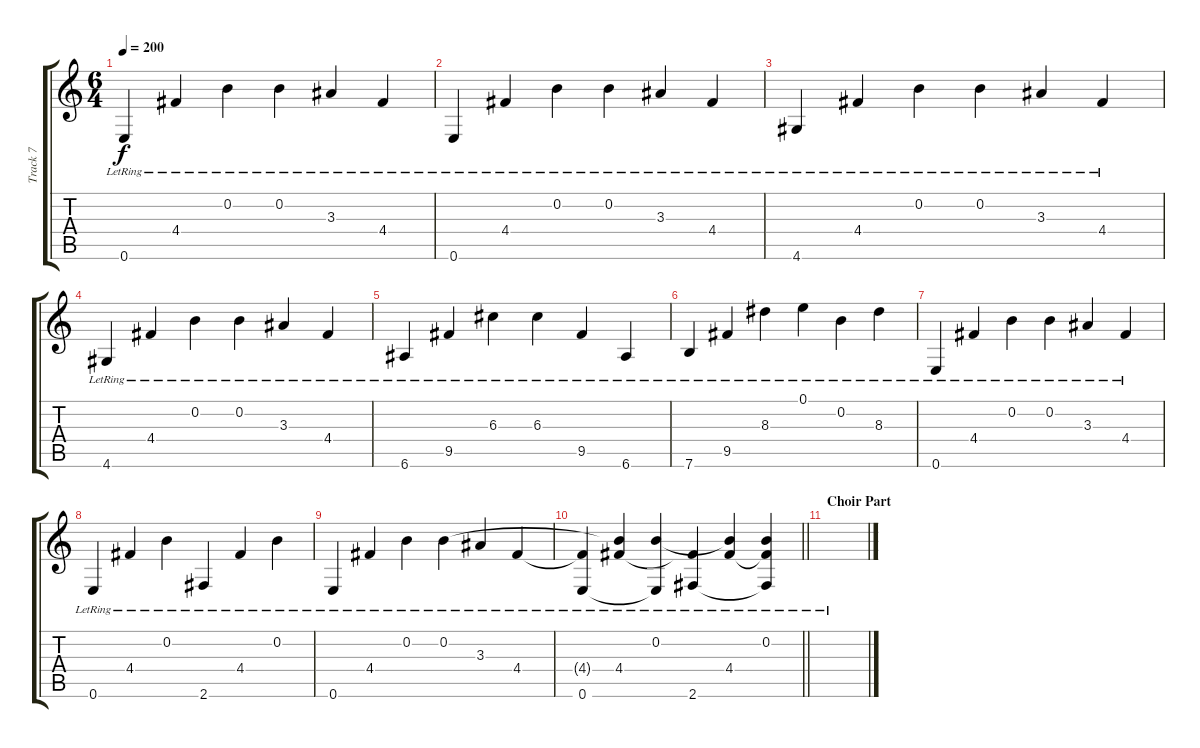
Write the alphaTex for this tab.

\track ("Track 7" "Track 7") {instrument distortionguitar}
\staff {score tabs}
\tuning (E4 B3 G3 D3 A2 E2) {hide}
\ts (6 4)
\tempo 200
\clef g2
\ks c
0.6{lr}.4{dy f} 4.4{lr}.4 0.2{lr}.4 0.2{lr}.4 3.3{lr}.4 4.4{lr}.4 |
0.6{lr}.4 4.4{lr}.4 0.2{lr}.4 0.2{lr}.4 3.3{lr}.4 4.4{lr}.4 |
4.6{lr}.4 4.4{lr}.4 0.2{lr}.4 0.2{lr}.4 3.3{lr}.4 4.4{lr}.4 |
4.6{lr}.4 4.4{lr}.4 0.2{lr}.4 0.2{lr}.4 3.3{lr}.4 4.4{lr}.4 |
6.6{lr}.4 9.5{lr}.4 6.3{lr}.4 6.3{lr}.4 9.5{lr}.4 6.6{lr}.4 |
7.6{lr}.4 9.5{lr}.4 8.3{lr}.4 0.1{lr}.4 0.2{lr}.4 8.3{lr}.4 |
0.6{lr}.4 4.4{lr}.4 0.2{lr}.4 0.2{lr}.4 3.3{lr}.4 4.4{lr}.4 |
0.6{lr}.4 4.4{lr}.4 0.2{lr}.4 2.6{lr}.4 4.4{lr}.4 0.2{lr}.4 |
0.6{lr}.4 4.4{lr}.4 0.2{lr}.4 0.2{lr}.4 3.3{lr}.4 4.4{lr}.4 |
\barLineRight lightlight
(4.4{t} 0.6{lr}).4 (0.2{t} 4.4{lr}).4 (0.2{lr} 0.6{t}).4 (4.4{t} 2.6{lr}).4 (0.2{t} 4.4{lr}).4 (0.2{lr} 4.4{t} 2.6{t}).4 |
\section ("" "Choir Part")
